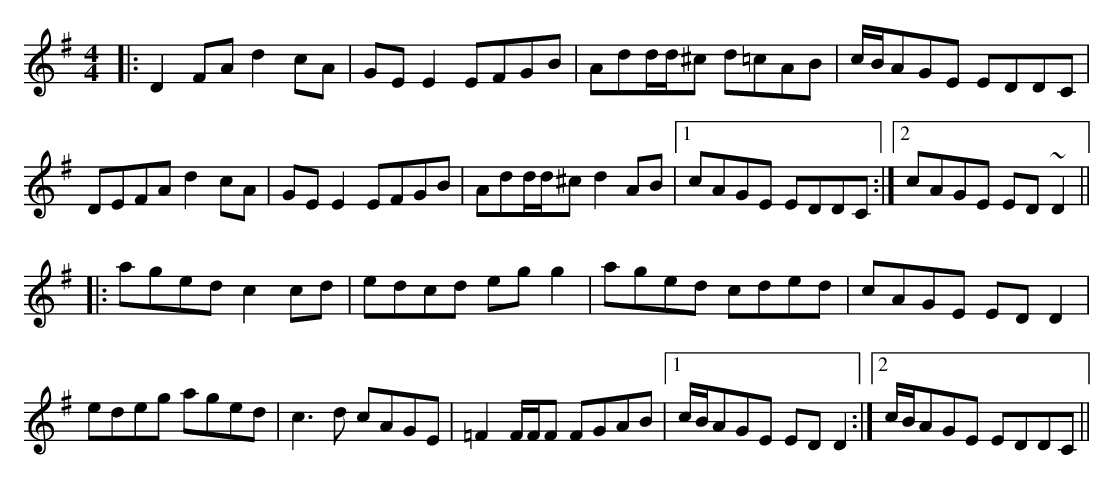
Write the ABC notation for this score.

X:1
M:4/4
K:G
|:D2FA d2cA|GEE2 EFGB|Add/d/^c d=cAB|c/B/AGE EDDC|
DEFA d2cA|GEE2 EFGB|Add/d/^cd2 AB|1 cAGE EDDC:|2 cAGE ED~D2||
|:aged c2cd|edcd egg2|aged cded|cAGE EDD2|
edeg aged|c3d cAGE|=F2F/F/F FGAB|1 c/B/AGE EDD2:|2 c/B/AGE EDDC||
